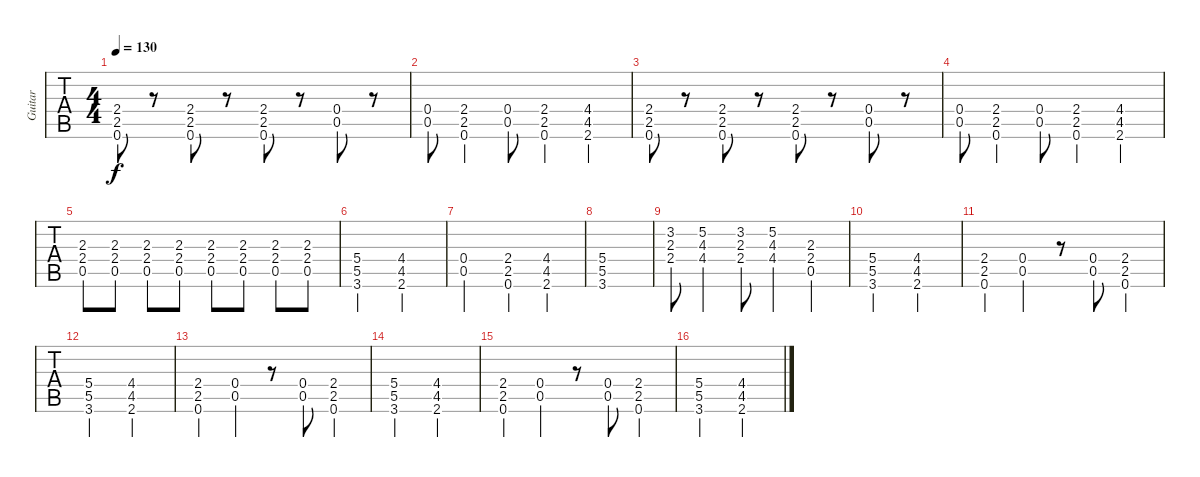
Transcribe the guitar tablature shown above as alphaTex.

\track ("Guitar" "Guitar") {instrument overdrivenguitar}
\staff {tabs}
\tuning (D4 A3 F3 C3 G2 D2) {hide}
\ts (4 4)
\tempo 130
\clef g2
\ks c
(2.4 2.5 0.6).8{dy f} r.8 (2.4 2.5 0.6).8 r.8 (2.4 2.5 0.6).8 r.8 (0.4 0.5).8 r.8 |
(0.4 0.5).8 (2.4 2.5 0.6).4 (0.4 0.5).8 (2.4 2.5 0.6).4 (4.4 4.5 2.6).4 |
(2.4 2.5 0.6).8 r.8 (2.4 2.5 0.6).8 r.8 (2.4 2.5 0.6).8 r.8 (0.4 0.5).8 r.8 |
(0.4 0.5).8 (2.4 2.5 0.6).4 (0.4 0.5).8 (2.4 2.5 0.6).4 (4.4 4.5 2.6).4 |
(2.3 2.4 0.5).8 (2.3 2.4 0.5).8 (2.3 2.4 0.5).8 (2.3 2.4 0.5).8 (2.3 2.4 0.5).8 (2.3 2.4 0.5).8 (2.3 2.4 0.5).8 (2.3 2.4 0.5).8 |
(5.4 5.5 3.6).2 (4.4 4.5 2.6).2 |
(0.4 0.5).2 (2.4 2.5 0.6).4 (4.4 4.5 2.6).4 |
(5.4 5.5 3.6).1 |
(3.2 2.3 2.4).8 (5.2 4.3 4.4).4 (3.2 2.3 2.4).8 (5.2 4.3 4.4).4 (2.3 2.4 0.5).4 |
(5.4 5.5 3.6).2 (4.4 4.5 2.6).2 |
(2.4 2.5 0.6).4 (0.4 0.5).4 r.8 (0.4 0.5).8 (2.4 2.5 0.6).4 |
(5.4 5.5 3.6).2 (4.4 4.5 2.6).2 |
(2.4 2.5 0.6).4 (0.4 0.5).4 r.8 (0.4 0.5).8 (2.4 2.5 0.6).4 |
(5.4 5.5 3.6).2 (4.4 4.5 2.6).2 |
(2.4 2.5 0.6).4 (0.4 0.5).4 r.8 (0.4 0.5).8 (2.4 2.5 0.6).4 |
(5.4 5.5 3.6).2 (4.4 4.5 2.6).2
